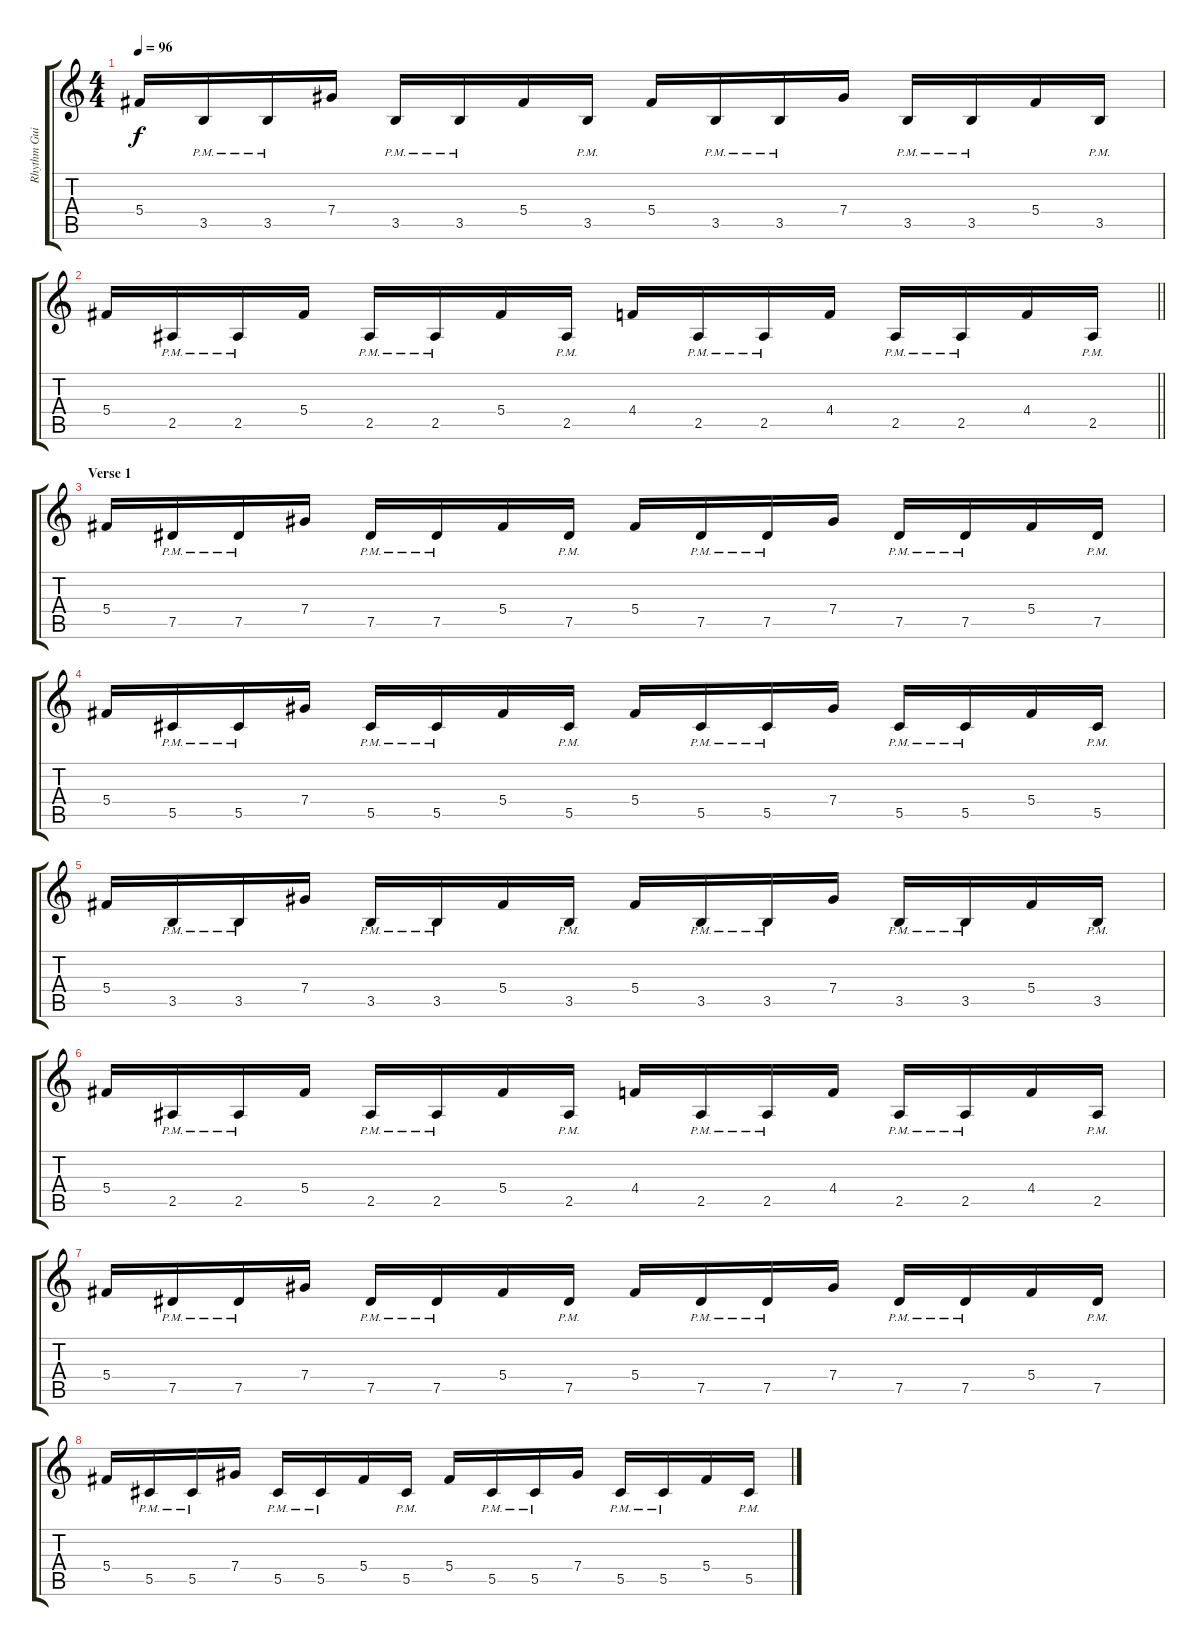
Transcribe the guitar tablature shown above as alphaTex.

\track ("Rhythm Guitar" "Rhythm Gui") {instrument distortionguitar}
\staff {score tabs}
\tuning (Eb4 Bb3 Gb3 Db3 Ab2 Eb2) {hide}
\ts (4 4)
\tempo 96
\clef g2
\ks c
5.4.16{dy f} 3.5{pm}.16 3.5{pm}.16 7.4.16 3.5{pm}.16 3.5{pm}.16 5.4.16 3.5{pm}.16 5.4.16 3.5{pm}.16 3.5{pm}.16 7.4.16 3.5{pm}.16 3.5{pm}.16 5.4.16 3.5{pm}.16 |
\barLineRight lightlight
5.4.16 2.5{pm}.16 2.5{pm}.16 5.4.16 2.5{pm}.16 2.5{pm}.16 5.4.16 2.5{pm}.16 4.4.16 2.5{pm}.16 2.5{pm}.16 4.4.16 2.5{pm}.16 2.5{pm}.16 4.4.16 2.5{pm}.16 |
\section ("" "Verse 1")
5.4.16 7.5{pm}.16 7.5{pm}.16 7.4.16 7.5{pm}.16 7.5{pm}.16 5.4.16 7.5{pm}.16 5.4.16 7.5{pm}.16 7.5{pm}.16 7.4.16 7.5{pm}.16 7.5{pm}.16 5.4.16 7.5{pm}.16 |
5.4.16 5.5{pm}.16 5.5{pm}.16 7.4.16 5.5{pm}.16 5.5{pm}.16 5.4.16 5.5{pm}.16 5.4.16 5.5{pm}.16 5.5{pm}.16 7.4.16 5.5{pm}.16 5.5{pm}.16 5.4.16 5.5{pm}.16 |
5.4.16 3.5{pm}.16 3.5{pm}.16 7.4.16 3.5{pm}.16 3.5{pm}.16 5.4.16 3.5{pm}.16 5.4.16 3.5{pm}.16 3.5{pm}.16 7.4.16 3.5{pm}.16 3.5{pm}.16 5.4.16 3.5{pm}.16 |
5.4.16 2.5{pm}.16 2.5{pm}.16 5.4.16 2.5{pm}.16 2.5{pm}.16 5.4.16 2.5{pm}.16 4.4.16 2.5{pm}.16 2.5{pm}.16 4.4.16 2.5{pm}.16 2.5{pm}.16 4.4.16 2.5{pm}.16 |
5.4.16 7.5{pm}.16 7.5{pm}.16 7.4.16 7.5{pm}.16 7.5{pm}.16 5.4.16 7.5{pm}.16 5.4.16 7.5{pm}.16 7.5{pm}.16 7.4.16 7.5{pm}.16 7.5{pm}.16 5.4.16 7.5{pm}.16 |
5.4.16 5.5{pm}.16 5.5{pm}.16 7.4.16 5.5{pm}.16 5.5{pm}.16 5.4.16 5.5{pm}.16 5.4.16 5.5{pm}.16 5.5{pm}.16 7.4.16 5.5{pm}.16 5.5{pm}.16 5.4.16 5.5{pm}.16
